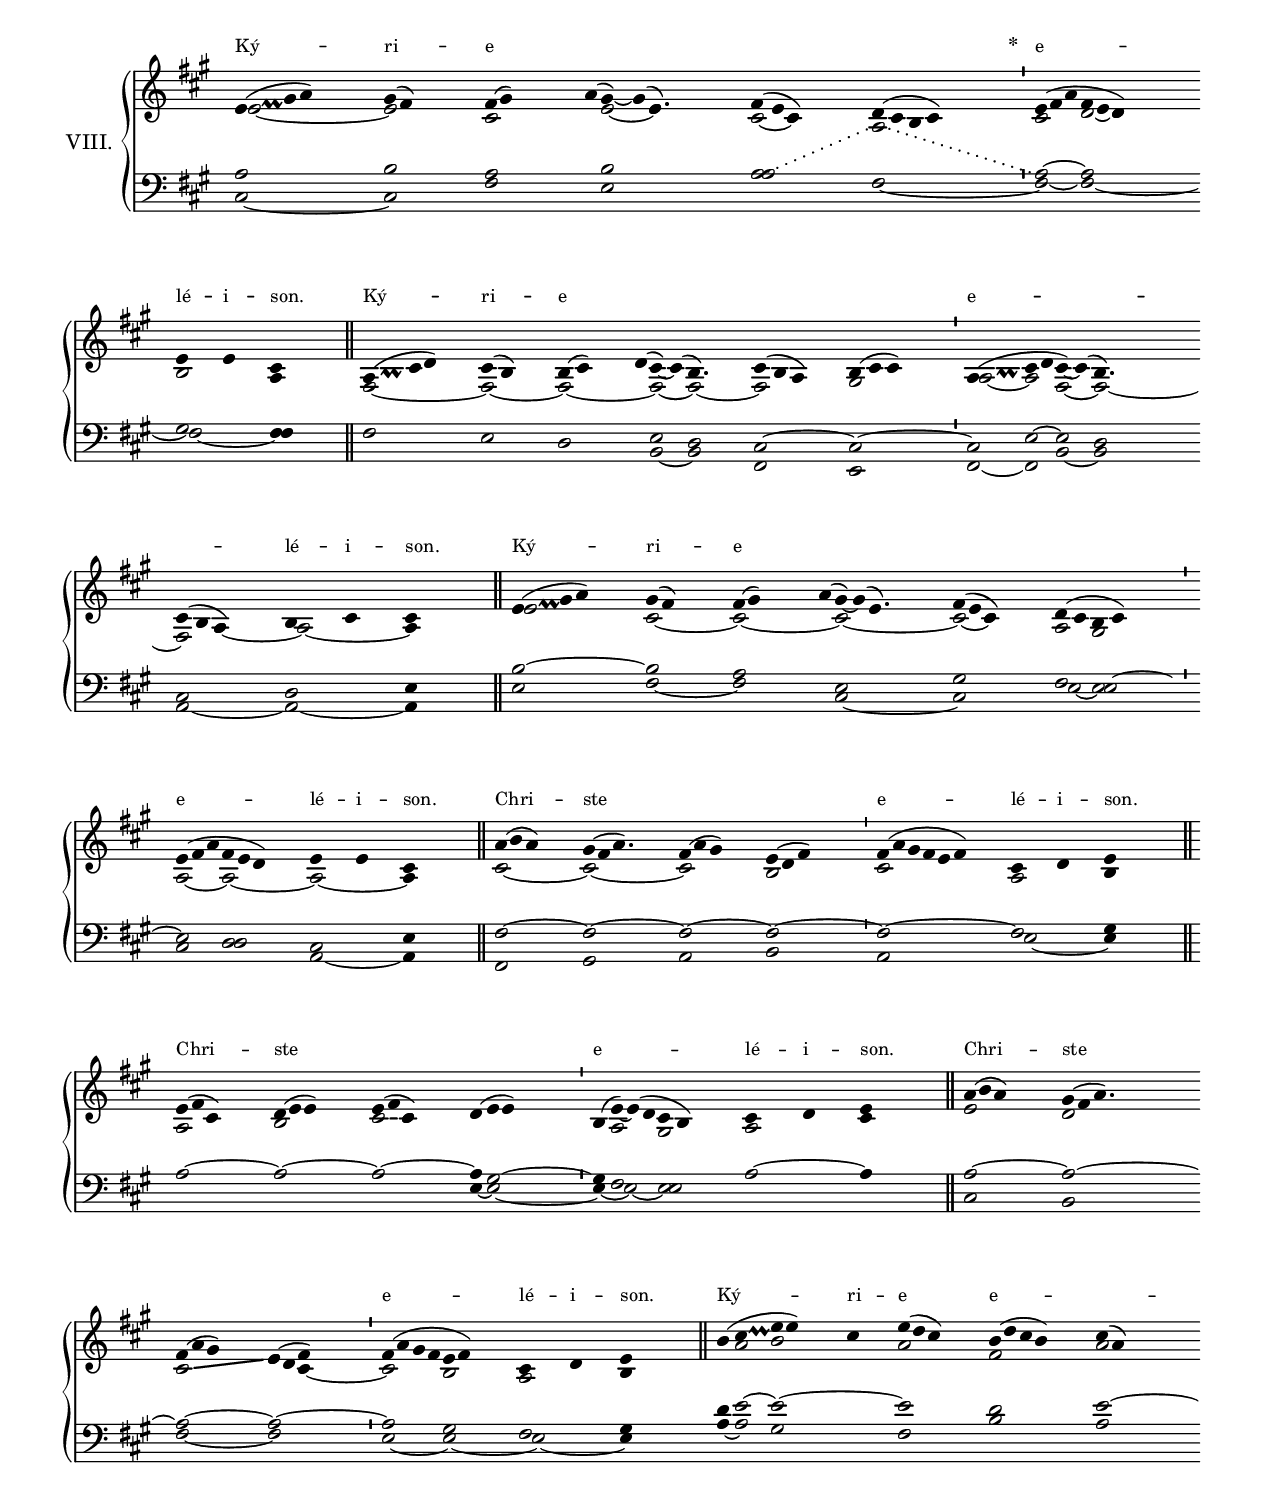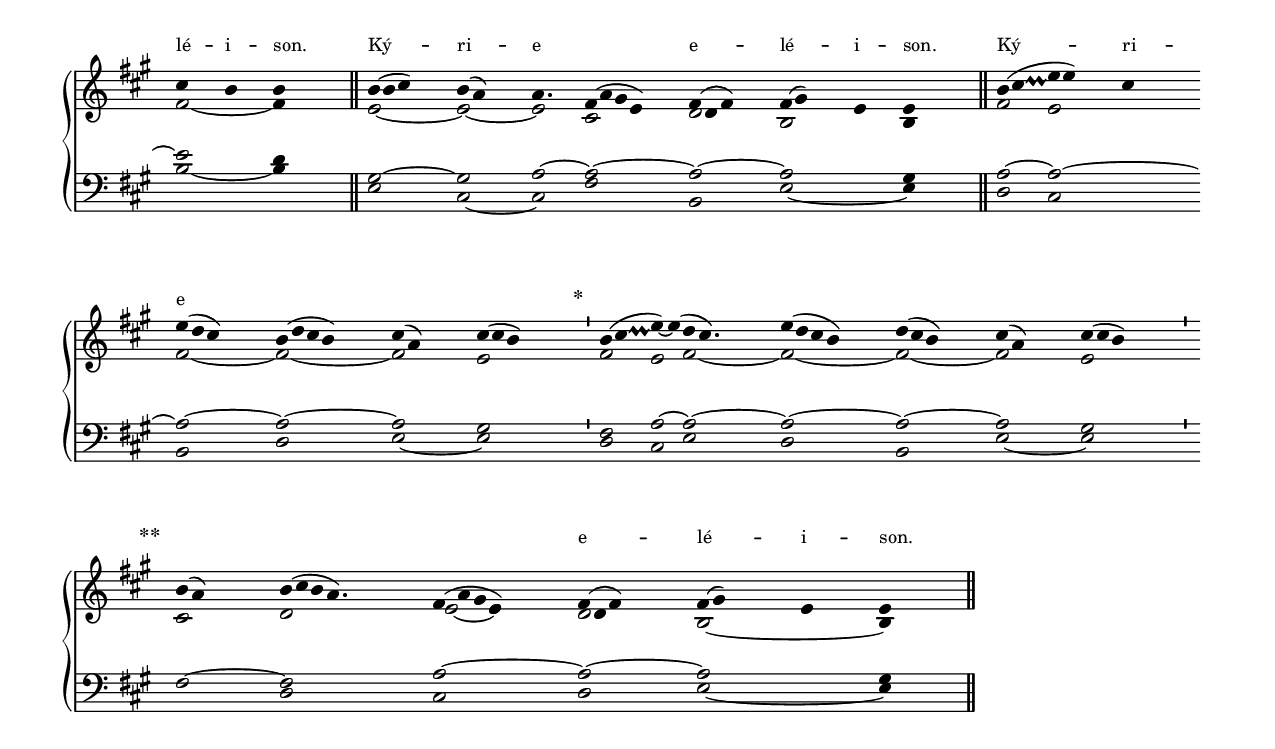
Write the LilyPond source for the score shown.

\version "2.18"
\include "gregorian.ly"
\include "noh2.ily"

%Page reference: page v.131
%(volume.page)

%Proofed 3/14

global = {
 \key cis \phrygian
 \cadenzaOn 
 \override Glissando #'thickness = #2.0
}

chantText = \lyricmode {
Ký -- ri -- e _ _ _ 
\set stanza = " * " e -- lé -- i -- son. 
Ký -- ri -- e _ _ _ e -- _ lé -- i -- son. 
Ký -- ri -- e _ _ _ e -- lé -- i -- son. 
Chri -- ste _ _ e -- lé -- i -- son. 
Chri -- ste _ _ e -- lé -- i -- son. 
Chri -- ste _ _ e -- lé -- i -- son. 
Ký -- ri -- e e -- _ lé -- i -- son. 
Ký -- ri -- e _ e -- lé -- i -- son. 
Ký -- ri -- e _ _ _ 
\set stanza = " * " _ _ _ _ _ 
\set stanza = " ** "  _ _ _ e -- lé -- i -- son. }

chantMusic = {
\tieDown   e'4 ( \quil fis' gis'4 a'4) gis'4 ( fis'4) fis'4 ( gis'4) a'4 ( gis'4) ~ gis'4 ( e'4.) fis'4 ( e'4 cis'4) d'4 ( cis'4 b4 cis'4) \divisioMinima
 e'4 ( fis'4 a'4 fis'4 e'4 d'4) \forceBreak
 e'4 e'4 cis'4 \finalis
 a4 ( \quil b cis'4 d'4) cis'4 ( b4) b4 ( cis'4) d'4 ( cis'4) ~ cis'4 ( b4.) cis'4 ( b4 a4) b4 ( cis'4 cis'4) \divisioMinima
 a4 ( \quil b cis'4 d'4 cis'4) ~ cis'4 ( b4.) \forceBreak
 cis'4 ( b4 a4) b4 cis'4 cis'4 \finalis
 e'4 ( \quil fis' gis'4 a'4) gis'4 ( fis'4) fis'4 ( gis'4) a'4 ( gis'4) ~ gis'4 ( e'4.) fis'4 ( e'4 cis'4) d'4 ( cis'4 b4 cis'4) \divisioMinima
 \forceBreak
 e'4 ( fis'4 a'4 fis'4 e'4 d'4) e'4 e'4 cis'4 \finalis
 a'4 ( b'4 a'4) gis'4 ( fis'4 a'4.) fis'4 ( a'4 gis'4) e'4 ( d'4 fis'4) \divisioMinima
 fis'4 ( a'4 gis'4 fis'4 e'4 fis'4) cis'4 d'4 e'4 \finalis
 \forceBreak
 e'4 ( fis'4 cis'4) d'4 ( e'4 e'4) e'4 ( fis'4 cis'4) d'4 ( e'4 e'4) \divisioMinima
 b4 ( e'4) ~ e'4 ( d'4 cis'4 b4) cis'4 d'4 e'4 \finalis
 a'4 ( b'4 a'4) gis'4 ( fis'4 a'4.) \forceBreak
 fis'4 ( a'4 gis'4) e'4 ( d'4 fis'4) \divisioMinima
 fis'4 ( a'4 gis'4 fis'4 e'4 fis'4) cis'4 d'4 e'4 \finalis
  b'4 ( cis''4 \quil d'' e''4 e''4) cis''4 e''4 ( d''4 cis''4) b'4 ( d''4 cis''4 b'4) cis''4 ( a'4) \forceBreak
 cis''4 b'4 b'4 \finalis
 b'4 ( b'4 cis''4) b'4 ( a'4) a'4. fis'4 ( a'4 gis'4 e'4) fis'4 ( d'4 fis'4) fis'4 ( gis'4) e'4 e'4 \finalis
 b'4 ( cis''4 \quil d'' e''4 e''4) cis''4 \forceBreak
 e''4 ( d''4 cis''4) b'4 ( d''4 cis''4 b'4) cis''4 ( a'4) cis''4 ( cis''4 b'4) \divisioMinima
 b'4 ( cis''4 \quil d'' e''4) ~ e''4 ( d''4 cis''4.) e''4 ( d''4 cis''4 b'4) d''4 ( cis''4 b'4) cis''4 ( a'4) cis''4 ( cis''4 b'4) \divisioMinima
 \forceBreak
 b'4 ( a'4) b'4 ( cis''4 b'4 a'4.) fis'4 ( a'4 gis'4 e'4) fis'4 ( d'4 fis'4) fis'4 ( gis'4) e'4 e'4 \finalis

}

altoMusic = {
e'2*4/2 ~ e'2 cis'2*3/2 e'2 ~ e'4. cis'2 ~ cis'4 a2*4/2 \divisioMinima
cis'2*3/2 d'2 ~ d'4 b2 a4 \finalis
fis2*4/2 ~ fis2 ~ fis2*3/2 ~ fis2 ~ fis2*3/4 ~ fis2*3/2 gis2*3/2 \divisioMinima
a2 ~ a2 fis2 ~ fis2*3/4 ~ fis2 a4 ~ a2 ~ a4 \finalis
e'2*4/2 cis'2 ~ cis'2*3/2 ~ cis'2*7/4 ~ cis'2 ~ cis'4 a2 gis2 \divisioMinima
a2*3/2 ~ a2*3/2 ~ a2 ~ a4 \finalis
cis'2*3/2 ~ cis'2*7/4 ~ cis'2*3/2 b2*3/2 \divisioMinima
cis'2*6/2 a2 b4 \finalis
a2*3/2 b2*3/2 cis'2 -\tweak Glissando.Y-offset #-0.8 \glissando cis'4 r2*4/2 a2*3/2 gis2 a2 cis'4 \finalis
e'2*3/2 d'2*7/4 cis'2*3/2 -\tweak Glissando.Y-offset #-0.8 \glissando e'4 r4 cis'4 ~ \divisioMinima
cis'2*4/2 b2 a2 b4 r4 a'2 b'2*3/2 a'2*3/2 fis'2*4/2 a'2 fis'2 ~ fis'4 \finalis
e'2*3/2 ~ e'2 ~ e'2*3/4 cis'2*4/2 d'2*3/2 b2*3/2 b4 \finalis
fis'2*3/2 e'2*3/2 fis'2*3/2 ~ fis'2*4/2 ~ fis'2 e'2*3/2 \divisioMinima
fis'2*3/2 e'2 fis'2*5/4 ~ fis'2*4/2 ~ fis'2*3/2 ~ fis'2 e'2*3/2 \divisioMinima
cis'2 d'2*9/4 e'2*3/2 ~ e'4 d'2*3/2 b2*3/2 ~ b4 \finalis
}

tenorMusic = {
a2*4/2 b2 a2*3/2 b2*7/4 a2*3/2 r2*4/2 \divisioMinima
a2*3/2 ~ a2*3/2 gis2 \shiftRight fis4 \finalis
fis2*4/2 e2 d2*3/2 e2 d2*3/4 cis2*3/2 ~ cis2*3/2 ~ \divisioMinima
cis2 e2 ~ e2 d2*3/4 cis2*3/2 d2 e4 \finalis
b2*4/2 ~ b2 a2*3/2 e2*7/4 gis2*3/2 fis2 \shiftRight e2 ~ \divisioMinima
e2*3/2 d2*3/2 cis2 e4 \finalis
fis2*3/2 ~ fis2*7/4 ~ fis2*3/2 ~ fis2*3/2 ~ \divisioMinima
fis2*6/2 ~ fis2 gis4 \finalis
a2*3/2 ~ a2*3/2 ~ a2*3/2 ~ a4 gis2 ~ \divisioMinima
gis4 fis2*3/2 \shiftRight e2 a2 ~ a4 \finalis
a2*3/2 ~ a2*7/4 ~ a2*3/2 ~ a2*3/2 ~ \divisioMinima
a2*4/2 gis2 fis2 gis4 d'4 e'2 ~ e'2*3/2 ~ e'2*3/2 d'2*4/2 e'2 ~ e'2 d'4 \finalis
gis2*3/2 ~ gis2 a2*3/4 ~ a2*4/2 ~ a2*3/2 ~ a2*3/2 gis4 \finalis
a2*3/2 ~ a2*3/2 ~ a2*3/2 ~ a2*4/2 ~ a2 gis2*3/2 \divisioMinima
fis2*3/2 a2 ~ a2*5/4 ~ a2*4/2 ~ a2*3/2 ~ a2 gis2*3/2 \divisioMinima
fis2 ~ fis2*9/4 a2*4/2 ~ a2*3/2 ~ a2*3/2 gis4 \finalis
}

bassMusic = {
cis2*4/2 ~ cis2 fis2*3/2 e2*7/4 \shiftRight a2*3/2 fis2*4/2 ~ \divisioMinima
fis2*3/2 ~ fis2*3/2 ~ fis2 ~ fis4 \finalis
r2*9/2 b,2 ~ b,2*3/4 fis,2*3/2 e,2*3/2 \divisioMinima
fis,2 ~ fis,2 b,2 ~ b,2*3/4 a,2*3/2 ~ a,2 ~ a,4 \finalis
e2*4/2 fis2 ~ fis2*3/2 cis2*7/4 ~ cis2*3/2 e2 ~ e2 \divisioMinima
cis2*3/2 \shiftRight d2*3/2 a,2 ~ a,4 \finalis
fis,2*3/2 gis,2*7/4 a,2*3/2 b,2*3/2 \divisioMinima
a,2*6/2 e2 ~ e4 \finalis
r2*9/2 e4 ~ e2 ~ \divisioMinima
e4 ~ e2*3/2 ~ e2 r2*3/2 \finalis
cis2*3/2 b,2*7/4 fis2*3/2 ~ fis2*3/2 \divisioMinima
e2*4/2 ~ e2 ~ e2 ~ e4 a4 ~ a2 gis2*3/2 fis2*3/2 b2*4/2 a2 b2 ~ b4 \finalis
e2*3/2 cis2 ~ cis2*3/4 fis2*4/2 b,2*3/2 e2*3/2 ~ e4 \finalis
d2*3/2 cis2*3/2 b,2*3/2 d2*4/2 e2 ~ e2*3/2 \divisioMinima
d2*3/2 cis2 e2*5/4 d2*4/2 b,2*3/2 e2 ~ e2*3/2 \divisioMinima
r2 d2*9/4 cis2*4/2 d2*3/2 e2*3/2 ~ e4 \finalis
}

voiceLines = {
\voiceLineStyle


s2*25/4
\allowVoiceLineBreak
\voiceLine "down" "up" a2*3/2 a2*0
\voiceLine "up" "down" cis'2*4/2 a2*1/2

s2*3/2

}

\score{
  <<
    \new Lyrics
    \new GrandStaff <<
      \set GrandStaff.autoBeaming = ##f
      \set GrandStaff.instrumentName = \markup \center-column {
        "VIII."
      }
      \new Staff = up <<
        \new Voice = "chant" {
          \voiceOne \global \chantMusic
        }
        \new Voice {
          \voiceTwo \global \altoMusic
        }
      >>

      \new Staff = down <<
        \clef bass
        \new Voice {
          \voiceOne \global \tenorMusic
        }
        \new Voice {
          \voiceTwo \global \bassMusic
        }
	\new Voice {
        \voiceThree \global \voiceLines
        }
      >>
    >>
    \context Lyrics {
      \lyricsto chant {
      \chantText
    }
    }
  >>
  \layout{
  }
  
}
